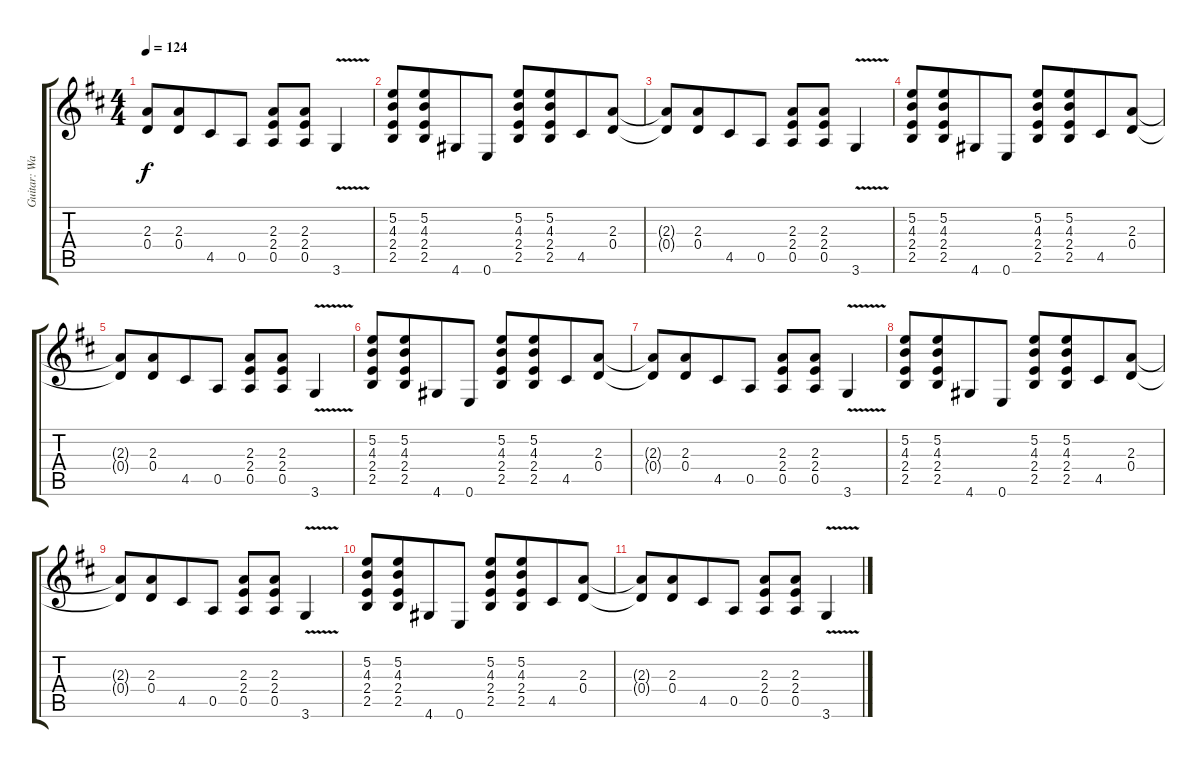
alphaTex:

\track ("Guitar: Warren" "Guitar: Wa") {instrument distortionguitar}
\staff {score tabs}
\tuning (E4 B3 G3 D3 A2 E2) {hide}
\ts (4 4)
\tempo 124
\clef g2
\ks d
(2.3{t} 0.4{t}).8{dy f} (2.3 0.4).8{beam merge} 4.5.8 0.5.8 (2.3 2.4 0.5).8 (2.3 2.4 0.5).8 3.6{v}.4 |
(5.2 4.3 2.4 2.5).8 (5.2 4.3 2.4 2.5).8{beam merge} 4.6.8 0.6.8 (5.2 4.3 2.4 2.5).8 (5.2 4.3 2.4 2.5).8{beam merge} 4.5.8 (2.3 0.4).8 |
(2.3{t} 0.4{t}).8 (2.3 0.4).8{beam merge} 4.5.8 0.5.8 (2.3 2.4 0.5).8 (2.3 2.4 0.5).8 3.6{v}.4 |
(5.2 4.3 2.4 2.5).8 (5.2 4.3 2.4 2.5).8{beam merge} 4.6.8 0.6.8 (5.2 4.3 2.4 2.5).8 (5.2 4.3 2.4 2.5).8{beam merge} 4.5.8 (2.3 0.4).8 |
(2.3{t} 0.4{t}).8 (2.3 0.4).8{beam merge} 4.5.8 0.5.8 (2.3 2.4 0.5).8 (2.3 2.4 0.5).8 3.6{v}.4 |
(5.2 4.3 2.4 2.5).8 (5.2 4.3 2.4 2.5).8{beam merge} 4.6.8 0.6.8 (5.2 4.3 2.4 2.5).8 (5.2 4.3 2.4 2.5).8{beam merge} 4.5.8 (2.3 0.4).8 |
(2.3{t} 0.4{t}).8 (2.3 0.4).8{beam merge} 4.5.8 0.5.8 (2.3 2.4 0.5).8 (2.3 2.4 0.5).8 3.6{v}.4 |
(5.2 4.3 2.4 2.5).8 (5.2 4.3 2.4 2.5).8{beam merge} 4.6.8 0.6.8 (5.2 4.3 2.4 2.5).8 (5.2 4.3 2.4 2.5).8{beam merge} 4.5.8 (2.3 0.4).8 |
(2.3{t} 0.4{t}).8 (2.3 0.4).8{beam merge} 4.5.8 0.5.8 (2.3 2.4 0.5).8 (2.3 2.4 0.5).8 3.6{v}.4 |
(5.2 4.3 2.4 2.5).8 (5.2 4.3 2.4 2.5).8{beam merge} 4.6.8 0.6.8 (5.2 4.3 2.4 2.5).8 (5.2 4.3 2.4 2.5).8{beam merge} 4.5.8 (2.3 0.4).8 |
(2.3{t} 0.4{t}).8 (2.3 0.4).8{beam merge} 4.5.8 0.5.8 (2.3 2.4 0.5).8 (2.3 2.4 0.5).8 3.6{v}.4
